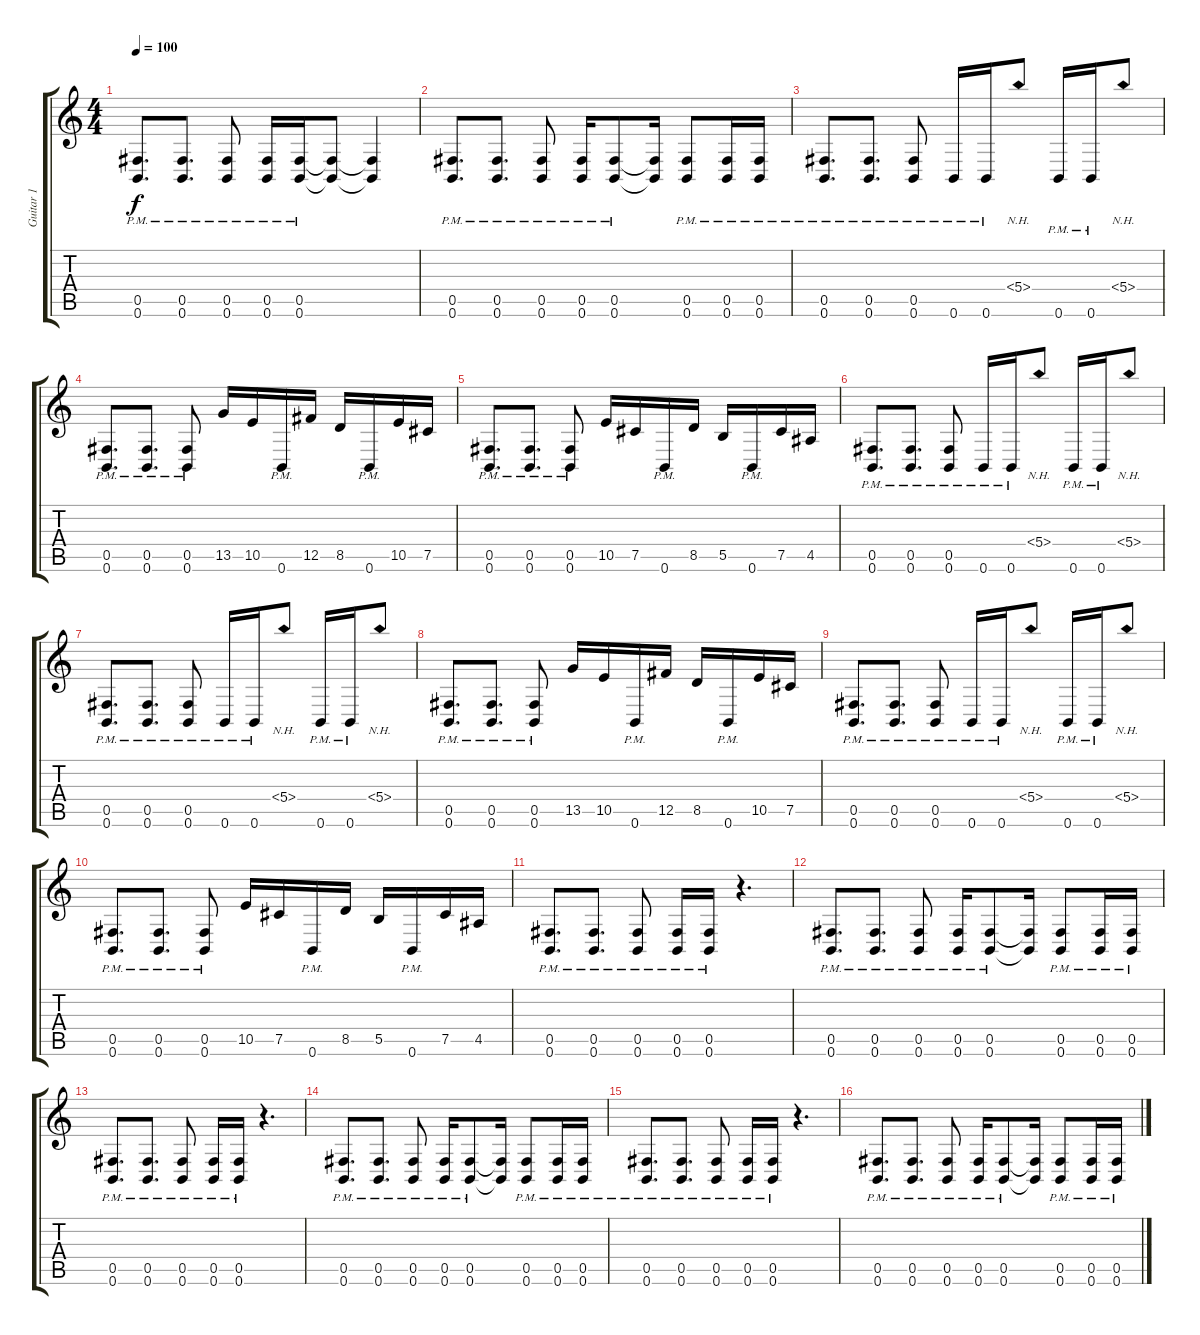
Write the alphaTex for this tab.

\track ("Guitar 1" "Guitar 1") {instrument distortionguitar}
\staff {score tabs}
\tuning (Db4 Ab3 E3 B2 Gb2 B1) {hide}
\ts (4 4)
\tempo 100
\clef g2
\ks c
(0.5{pm} 0.6{pm}).8{d dy f} (0.5{pm} 0.6{pm}).8{d} (0.5{pm} 0.6{pm}).8 (0.5{pm} 0.6{pm}).16 (0.5{pm} 0.6{pm}).16 (0.5{t} 0.6{t}).8 (0.5{t} 0.6{t}).4 |
(0.5{pm} 0.6{pm}).8{d} (0.5{pm} 0.6{pm}).8{d} (0.5{pm} 0.6{pm}).8 (0.5{pm} 0.6{pm}).16 (0.5{pm} 0.6{pm}).8 (0.5{t} 0.6{t}).16 (0.5{pm} 0.6{pm}).8 (0.5{pm} 0.6{pm}).16 (0.5{pm} 0.6{pm}).16 |
(0.5{pm} 0.6{pm}).8{d} (0.5{pm} 0.6{pm}).8{d} (0.5{pm} 0.6{pm}).8 0.6{pm}.16 0.6{pm}.16 5.4{nh}.8 0.6{pm}.16 0.6{pm}.16 5.4{nh}.8 |
(0.5{pm} 0.6{pm}).8{d} (0.5{pm} 0.6{pm}).8{d} (0.5{pm} 0.6{pm}).8 13.5.16 10.5.16 0.6{pm}.16 12.5.16 8.5.16 0.6{pm}.16 10.5.16 7.5.16 |
(0.5{pm} 0.6{pm}).8{d} (0.5{pm} 0.6{pm}).8{d} (0.5{pm} 0.6{pm}).8 10.5.16 7.5.16 0.6{pm}.16 8.5.16 5.5.16 0.6{pm}.16 7.5.16 4.5.16 |
(0.5{pm} 0.6{pm}).8{d} (0.5{pm} 0.6{pm}).8{d} (0.5{pm} 0.6{pm}).8 0.6{pm}.16 0.6{pm}.16 5.4{nh}.8 0.6{pm}.16 0.6{pm}.16 5.4{nh}.8 |
(0.5{pm} 0.6{pm}).8{d} (0.5{pm} 0.6{pm}).8{d} (0.5{pm} 0.6{pm}).8 0.6{pm}.16 0.6{pm}.16 5.4{nh}.8 0.6{pm}.16 0.6{pm}.16 5.4{nh}.8 |
(0.5{pm} 0.6{pm}).8{d} (0.5{pm} 0.6{pm}).8{d} (0.5{pm} 0.6{pm}).8 13.5.16 10.5.16 0.6{pm}.16 12.5.16 8.5.16 0.6{pm}.16 10.5.16 7.5.16 |
(0.5{pm} 0.6{pm}).8{d} (0.5{pm} 0.6{pm}).8{d} (0.5{pm} 0.6{pm}).8 0.6{pm}.16 0.6{pm}.16 5.4{nh}.8 0.6{pm}.16 0.6{pm}.16 5.4{nh}.8 |
(0.5{pm} 0.6{pm}).8{d} (0.5{pm} 0.6{pm}).8{d} (0.5{pm} 0.6{pm}).8 10.5.16 7.5.16 0.6{pm}.16 8.5.16 5.5.16 0.6{pm}.16 7.5.16 4.5.16 |
(0.5{pm} 0.6{pm}).8{d} (0.5{pm} 0.6{pm}).8{d} (0.5{pm} 0.6{pm}).8 (0.5{pm} 0.6{pm}).16 (0.5{pm} 0.6{pm}).16 r.4{d} |
(0.5{pm} 0.6{pm}).8{d} (0.5{pm} 0.6{pm}).8{d} (0.5{pm} 0.6{pm}).8 (0.5{pm} 0.6{pm}).16 (0.5{pm} 0.6{pm}).8 (0.5{t} 0.6{t}).16 (0.5{pm} 0.6{pm}).8 (0.5{pm} 0.6{pm}).16 (0.5{pm} 0.6{pm}).16 |
(0.5{pm} 0.6{pm}).8{d} (0.5{pm} 0.6{pm}).8{d} (0.5{pm} 0.6{pm}).8 (0.5{pm} 0.6{pm}).16 (0.5{pm} 0.6{pm}).16 r.4{d} |
(0.5{pm} 0.6{pm}).8{d} (0.5{pm} 0.6{pm}).8{d} (0.5{pm} 0.6{pm}).8 (0.5{pm} 0.6{pm}).16 (0.5{pm} 0.6{pm}).8 (0.5{t} 0.6{t}).16 (0.5{pm} 0.6{pm}).8 (0.5{pm} 0.6{pm}).16 (0.5{pm} 0.6{pm}).16 |
(0.5{pm} 0.6{pm}).8{d} (0.5{pm} 0.6{pm}).8{d} (0.5{pm} 0.6{pm}).8 (0.5{pm} 0.6{pm}).16 (0.5{pm} 0.6{pm}).16 r.4{d} |
(0.5{pm} 0.6{pm}).8{d} (0.5{pm} 0.6{pm}).8{d} (0.5{pm} 0.6{pm}).8 (0.5{pm} 0.6{pm}).16 (0.5{pm} 0.6{pm}).8 (0.5{t} 0.6{t}).16 (0.5{pm} 0.6{pm}).8 (0.5{pm} 0.6{pm}).16 (0.5{pm} 0.6{pm}).16
